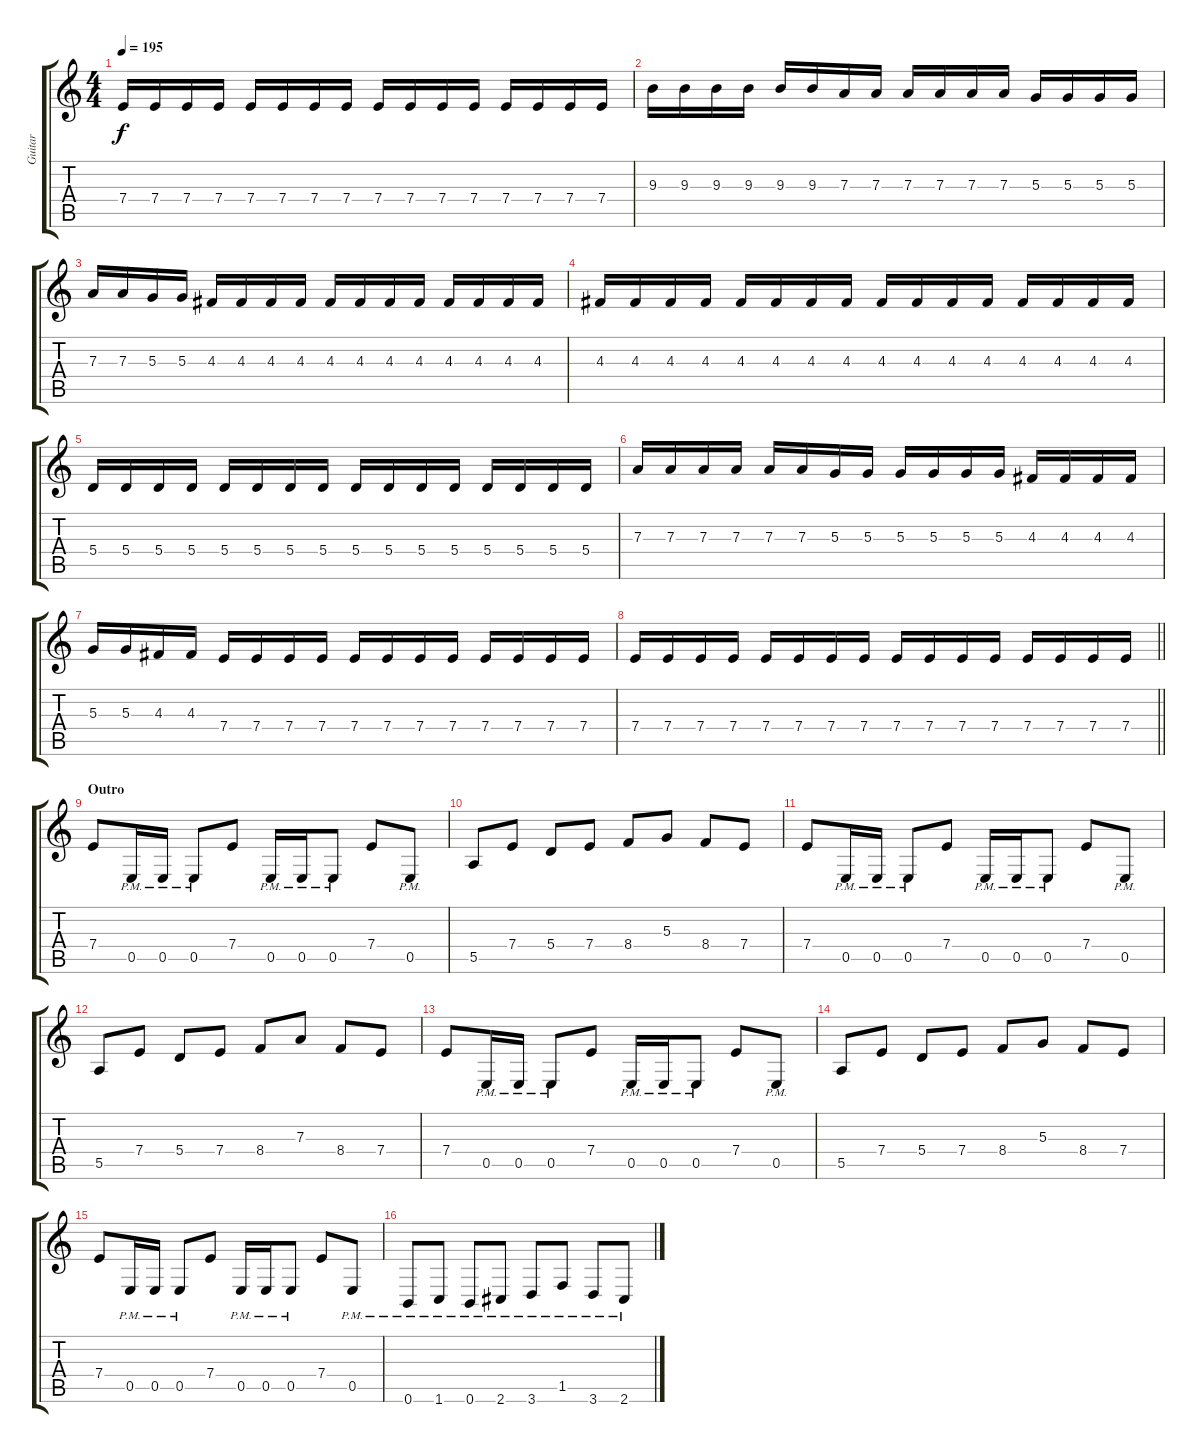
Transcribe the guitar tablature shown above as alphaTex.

\track ("Guitar" "Guitar") {instrument distortionguitar}
\staff {score tabs}
\tuning (B3 Gb3 D3 A2 E2 B1) {hide}
\ts (4 4)
\tempo 195
\clef g2
\ks c
7.4.16{dy f} 7.4.16 7.4.16 7.4.16 7.4.16 7.4.16 7.4.16 7.4.16 7.4.16 7.4.16 7.4.16 7.4.16 7.4.16 7.4.16 7.4.16 7.4.16 |
9.3.16 9.3.16 9.3.16 9.3.16 9.3.16 9.3.16 7.3.16 7.3.16 7.3.16 7.3.16 7.3.16 7.3.16 5.3.16 5.3.16 5.3.16 5.3.16 |
7.3.16 7.3.16 5.3.16 5.3.16 4.3.16 4.3.16 4.3.16 4.3.16 4.3.16 4.3.16 4.3.16 4.3.16 4.3.16 4.3.16 4.3.16 4.3.16 |
4.3.16 4.3.16 4.3.16 4.3.16 4.3.16 4.3.16 4.3.16 4.3.16 4.3.16 4.3.16 4.3.16 4.3.16 4.3.16 4.3.16 4.3.16 4.3.16 |
5.4.16 5.4.16 5.4.16 5.4.16 5.4.16 5.4.16 5.4.16 5.4.16 5.4.16 5.4.16 5.4.16 5.4.16 5.4.16 5.4.16 5.4.16 5.4.16 |
7.3.16 7.3.16 7.3.16 7.3.16 7.3.16 7.3.16 5.3.16 5.3.16 5.3.16 5.3.16 5.3.16 5.3.16 4.3.16 4.3.16 4.3.16 4.3.16 |
5.3.16 5.3.16 4.3.16 4.3.16 7.4.16 7.4.16 7.4.16 7.4.16 7.4.16 7.4.16 7.4.16 7.4.16 7.4.16 7.4.16 7.4.16 7.4.16 |
\barLineRight lightlight
7.4.16 7.4.16 7.4.16 7.4.16 7.4.16 7.4.16 7.4.16 7.4.16 7.4.16 7.4.16 7.4.16 7.4.16 7.4.16 7.4.16 7.4.16 7.4.16 |
\section ("" "Outro")
7.4.8{balance 16} 0.5{pm}.16 0.5{pm}.16 0.5{pm}.8 7.4.8 0.5{pm}.16 0.5{pm}.16 0.5{pm}.8 7.4.8 0.5{pm}.8 |
5.5.8 7.4.8 5.4.8 7.4.8 8.4.8 5.3.8 8.4.8 7.4.8 |
7.4.8 0.5{pm}.16 0.5{pm}.16 0.5{pm}.8 7.4.8 0.5{pm}.16 0.5{pm}.16 0.5{pm}.8 7.4.8 0.5{pm}.8 |
5.5.8 7.4.8 5.4.8 7.4.8 8.4.8 7.3.8 8.4.8 7.4.8 |
7.4.8 0.5{pm}.16 0.5{pm}.16 0.5{pm}.8 7.4.8 0.5{pm}.16 0.5{pm}.16 0.5{pm}.8 7.4.8 0.5{pm}.8 |
5.5.8 7.4.8 5.4.8 7.4.8 8.4.8 5.3.8 8.4.8 7.4.8 |
7.4.8 0.5{pm}.16 0.5{pm}.16 0.5{pm}.8 7.4.8 0.5{pm}.16 0.5{pm}.16 0.5{pm}.8 7.4.8 0.5{pm}.8 |
0.6{pm}.8 1.6{pm}.8 0.6{pm}.8 2.6{pm}.8 3.6{pm}.8 1.5{pm}.8 3.6{pm}.8 2.6{pm}.8
